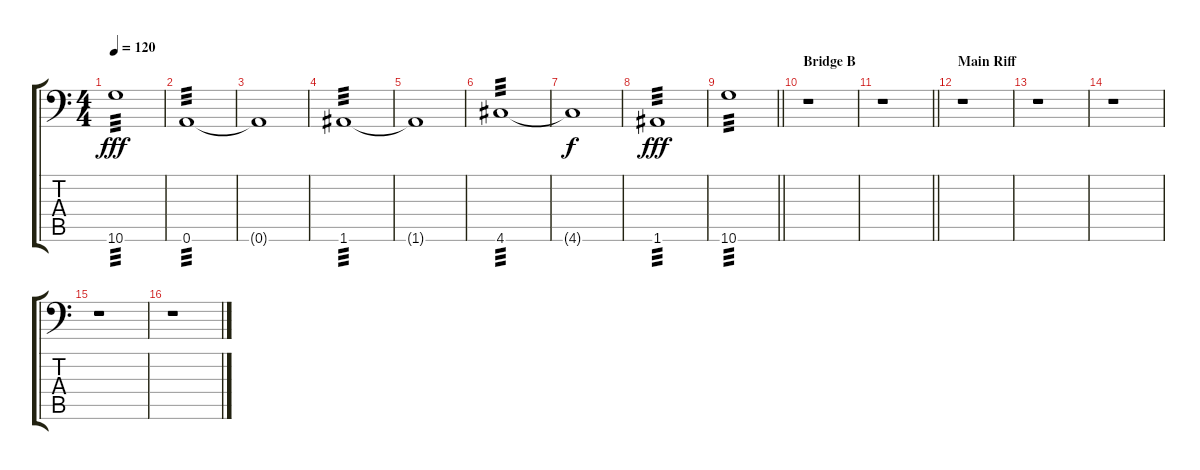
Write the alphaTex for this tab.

\track "" {instrument distortionguitar}
\staff {score tabs}
\tuning (B3 Gb3 D3 A2 E2 A1) {hide}
\ts (4 4)
\tempo 120
\clef f4
\ks c
10.6.1{tp 3 dy fff} |
0.6.1{tp 3} |
0.6{t}.1 |
1.6.1{tp 3} |
1.6{t}.1 |
4.6.1{tp 3} |
4.6{t}.1{dy f} |
1.6.1{tp 3 dy fff} |
\barLineRight lightlight
10.6.1{tp 3} |
\section ("" "Bridge B")
r.1 |
\barLineRight lightlight
r.1 |
\section ("" "Main Riff")
r.1 |
r.1 |
r.1 |
r.1 |
r.1
